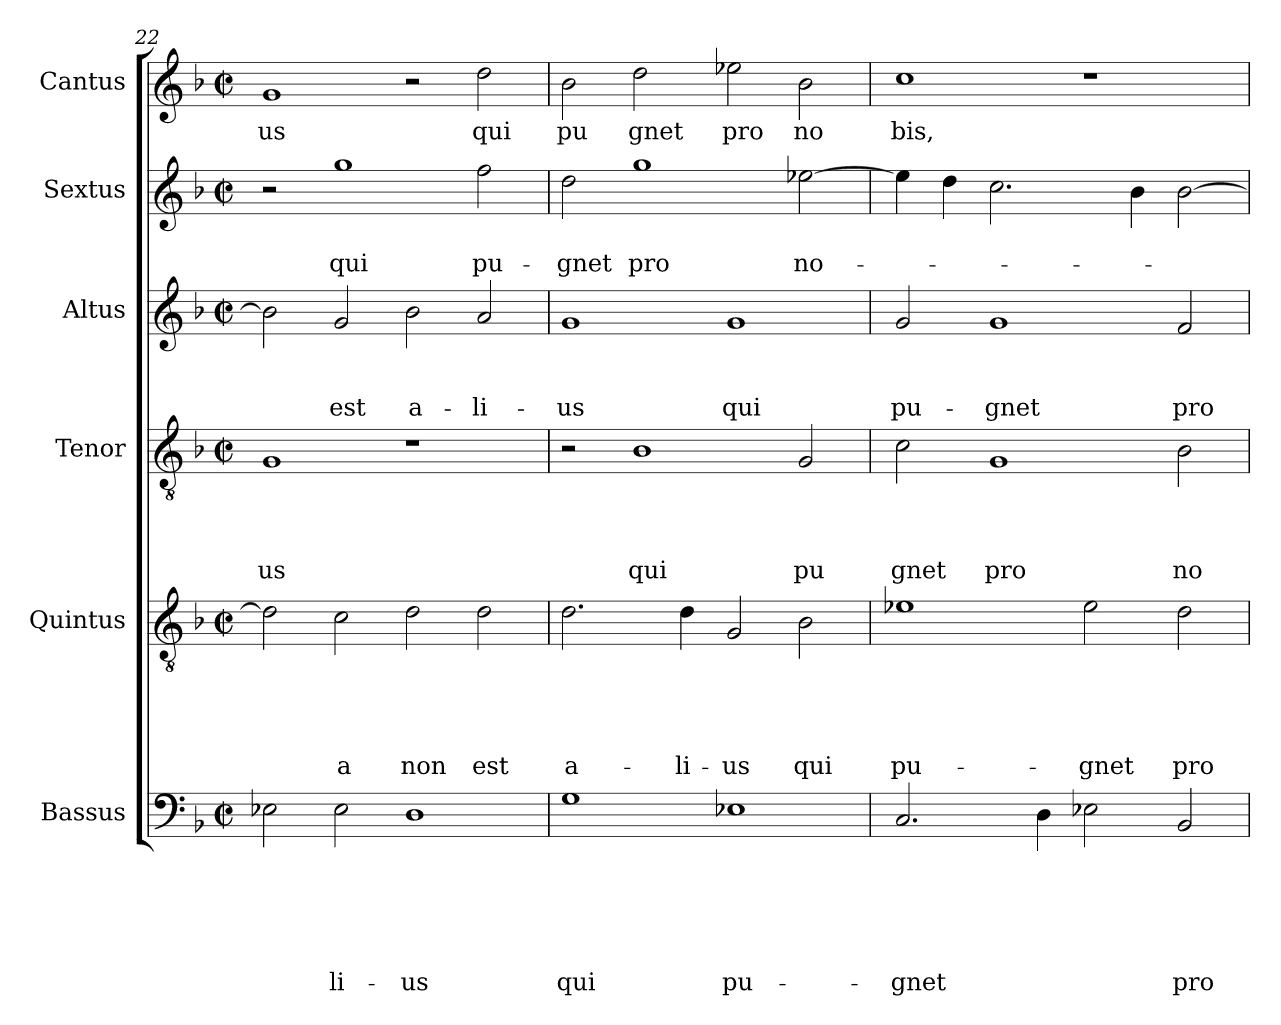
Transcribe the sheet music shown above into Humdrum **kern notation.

**kern	**text	**text	**text	**text	**text	**text	**kern	**text	**text	**text	**text	**text	**kern	**text	**text	**text	**text	**kern	**text	**text	**text	**kern	**text	**text	**kern	**text
*part6	*part6	*part6	*part6	*part6	*part6	*part6	*part5	*part5	*part5	*part5	*part5	*part5	*part4	*part4	*part4	*part4	*part4	*part3	*part3	*part3	*part3	*part2	*part2	*part2	*part1	*part1
*staff6	*staff6	*staff6	*staff6	*staff6	*staff6	*staff6	*staff5	*staff5	*staff5	*staff5	*staff5	*staff5	*staff4	*staff4	*staff4	*staff4	*staff4	*staff3	*staff3	*staff3	*staff3	*staff2	*staff2	*staff2	*staff1	*staff1
*I"Bassus	*	*	*	*	*	*	*I"Quintus	*	*	*	*	*	*I"Tenor	*	*	*	*	*I"Altus	*	*	*	*I"Sextus	*	*	*I"Cantus	*
*clefF4	*	*	*	*	*	*	*clefGv2	*	*	*	*	*	*clefGv2	*	*	*	*	*clefG2	*	*	*	*clefG2	*	*	*clefG2	*
*k[b-]	*	*	*	*	*	*	*k[b-]	*	*	*	*	*	*k[b-]	*	*	*	*	*k[b-]	*	*	*	*k[b-]	*	*	*k[b-]	*
*F:	*	*	*	*	*	*	*F:	*	*	*	*	*	*F:	*	*	*	*	*F:	*	*	*	*F:	*	*	*F:	*
*M2/2	*	*	*	*	*	*	*M2/2	*	*	*	*	*	*M2/2	*	*	*	*	*M2/2	*	*	*	*M2/2	*	*	*M2/2	*
*met(c|)	*	*	*	*	*	*	*met(c|)	*	*	*	*	*	*met(c|)	*	*	*	*	*met(c|)	*	*	*	*met(c|)	*	*	*met(c|)	*
=22	=22	=22	=22	=22	=22	=22	=22	=22	=22	=22	=22	=22	=22	=22	=22	=22	=22	=22	=22	=22	=22	=22	=22	=22	=22	=22
!	!	!	!	!	!	!	!	!	!	!	!	!	!	!	!	!	!LO:LY:b	!	!	!	!	!	!	!	!	!LO:LY:b
2E-X\	.	.	.	.	.	.	2d\]	.	.	.	.	.	1G	.	.	.	us	2b-\]	.	.	.	2r	.	.	1g	us
!	!	!	!	!	!	!LO:LY:b	!	!	!	!	!	!LO:LY:b	!	!	!	!	!	!	!	!	!LO:LY:b	!	!	!LO:LY:b	!	!
2E-\	.	.	.	.	.	-li-	2c\	.	.	.	.	-a	.	.	.	.	.	2g/	.	.	est	1gg	.	qui	.	.
!	!	!	!	!	!	!LO:LY:b	!	!	!	!	!	!LO:LY:b	!	!	!	!	!	!	!	!	!LO:LY:b	!	!	!	!	!
1D	.	.	.	.	.	-us	2d\	.	.	.	.	non	1r	.	.	.	.	2b-\	.	.	a-	.	.	.	2r	.
!	!	!	!	!	!	!	!	!	!	!	!	!LO:LY:b	!	!	!	!	!	!	!	!	!LO:LY:b	!	!	!LO:LY:b	!	!LO:LY:b
.	.	.	.	.	.	.	2d\	.	.	.	.	est	.	.	.	.	.	2a/	.	.	-li-	2ff\	.	pu-	2dd\	qui
=23	=23	=23	=23	=23	=23	=23	=23	=23	=23	=23	=23	=23	=23	=23	=23	=23	=23	=23	=23	=23	=23	=23	=23	=23	=23	=23
!	!	!	!	!	!	!LO:LY:b	!	!	!	!	!	!LO:LY:b	!	!	!	!	!	!	!	!	!LO:LY:b	!	!	!LO:LY:b	!	!LO:LY:b
1G	.	.	.	.	.	qui	2.d\	.	.	.	.	a-	2r	.	.	.	.	1g	.	.	-us	2dd\	.	-gnet	2b-\	pu
!	!	!	!	!	!	!	!	!	!	!	!	!	!	!	!	!	!LO:LY:b	!	!	!	!	!	!	!LO:LY:b	!	!LO:LY:b
.	.	.	.	.	.	.	.	.	.	.	.	.	1B-	.	.	.	qui	.	.	.	.	1gg	.	pro	2dd\	gnet
!	!	!	!	!	!	!	!	!	!	!	!	!LO:LY:b	!	!	!	!	!	!	!	!	!	!	!	!	!	!
.	.	.	.	.	.	.	4d\	.	.	.	.	-li-	.	.	.	.	.	.	.	.	.	.	.	.	.	.
!	!	!	!	!	!	!LO:LY:b	!	!	!	!	!	!LO:LY:b	!	!	!	!	!	!	!	!	!LO:LY:b	!	!	!	!	!LO:LY:b
1E-X	.	.	.	.	.	pu-	2G/	.	.	.	.	-us	.	.	.	.	.	1g	.	.	qui	.	.	.	2ee-X\	pro
!	!	!	!	!	!	!	!	!	!	!	!	!LO:LY:b	!	!	!	!	!LO:LY:b	!	!	!	!	!	!	!LO:LY:b	!	!LO:LY:b
.	.	.	.	.	.	.	2B-\	.	.	.	.	qui	2G/	.	.	.	pu	.	.	.	.	[>2ee-X\	.	no-	2b-\	no
=24	=24	=24	=24	=24	=24	=24	=24	=24	=24	=24	=24	=24	=24	=24	=24	=24	=24	=24	=24	=24	=24	=24	=24	=24	=24	=24
!	!	!	!	!	!	!LO:LY:b	!	!	!	!	!	!LO:LY:b	!	!	!	!	!LO:LY:b	!	!	!	!LO:LY:b	!	!	!	!	!LO:LY:b
2.C/	.	.	.	.	.	-gnet	1e-X	.	.	.	.	pu-	2c\	.	.	.	gnet	2g/	.	.	pu-	4ee-\]	.	.	1cc	bis,
.	.	.	.	.	.	.	.	.	.	.	.	.	.	.	.	.	.	.	.	.	.	4dd\	.	.	.	.
!	!	!	!	!	!	!	!	!	!	!	!	!	!	!	!	!	!LO:LY:b	!	!	!	!LO:LY:b	!	!	!	!	!
.	.	.	.	.	.	.	.	.	.	.	.	.	1G	.	.	.	pro	1g	.	.	-gnet	2.cc\	.	.	.	.
4D\	.	.	.	.	.	.	.	.	.	.	.	.	.	.	.	.	.	.	.	.	.	.	.	.	.	.
!	!	!	!	!	!	!	!	!	!	!	!	!LO:LY:b	!	!	!	!	!	!	!	!	!	!	!	!	!	!
2E-\	.	.	.	.	.	.	2e-\	.	.	.	.	-gnet	.	.	.	.	.	.	.	.	.	.	.	.	1r	.
.	.	.	.	.	.	.	.	.	.	.	.	.	.	.	.	.	.	.	.	.	.	4b-\	.	.	.	.
!	!	!	!	!	!	!LO:LY:b	!	!	!	!	!	!LO:LY:b	!	!	!	!	!LO:LY:b	!	!	!	!LO:LY:b	!	!	!	!	!
2BB-/	.	.	.	.	.	pro	2d\	.	.	.	.	pro	2B-\	.	.	.	no	2f/	.	.	pro	[>2b-\	.	.	.	.
=	=	=	=	=	=	=	=	=	=	=	=	=	=	=	=	=	=	=	=	=	=	=	=	=	=	=
*-	*-	*-	*-	*-	*-	*-	*-	*-	*-	*-	*-	*-	*-	*-	*-	*-	*-	*-	*-	*-	*-	*-	*-	*-	*-	*-
